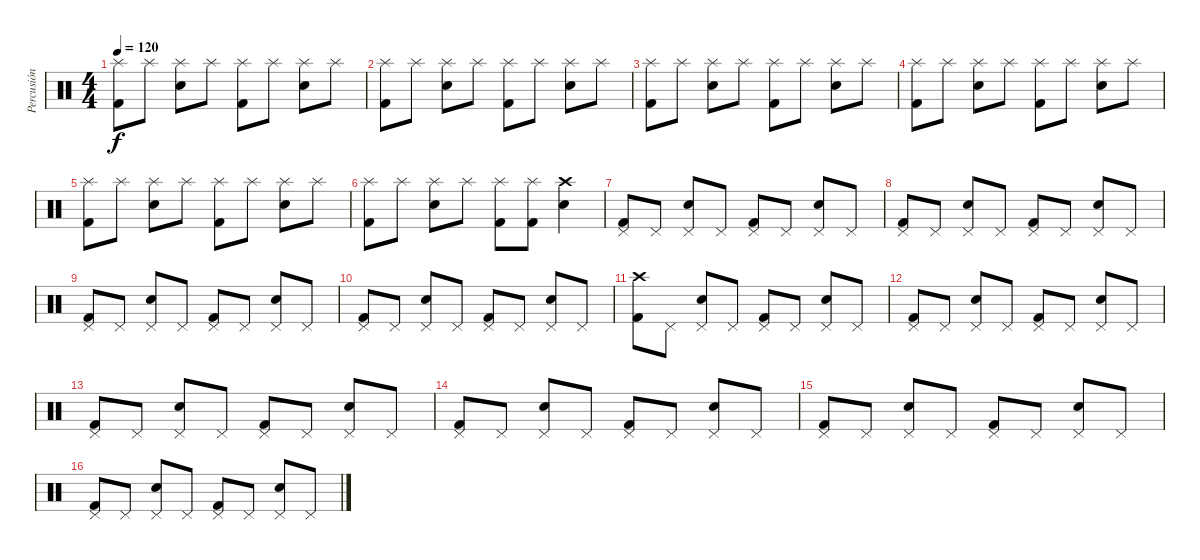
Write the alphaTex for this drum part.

\track ("Percusión" "Percusión") {instrument percussion}
\staff {score}
\articulation defaults
\ts (4 4)
\tempo 120
\clef neutral
\ks c
("Splash (hit)" "Kick (hit) 2").8{dy f} "Splash (hit)".8 ("Splash (hit)" "Electric Snare (hit)").8 "Splash (hit)".8 ("Splash (hit)" "Kick (hit) 2").8 "Splash (hit)".8 ("Splash (hit)" "Electric Snare (hit)").8 "Splash (hit)".8 |
("Splash (hit)" "Kick (hit) 2").8 "Splash (hit)".8 ("Splash (hit)" "Electric Snare (hit)").8 "Splash (hit)".8 ("Splash (hit)" "Kick (hit) 2").8 "Splash (hit)".8 ("Splash (hit)" "Electric Snare (hit)").8 "Splash (hit)".8 |
("Splash (hit)" "Kick (hit) 2").8 "Splash (hit)".8 ("Splash (hit)" "Electric Snare (hit)").8 "Splash (hit)".8 ("Splash (hit)" "Kick (hit) 2").8 "Splash (hit)".8 ("Splash (hit)" "Electric Snare (hit)").8 "Splash (hit)".8 |
("Splash (hit)" "Kick (hit) 2").8 "Splash (hit)".8 ("Splash (hit)" "Electric Snare (hit)").8 "Splash (hit)".8 ("Splash (hit)" "Kick (hit) 2").8 "Splash (hit)".8 ("Splash (hit)" "Electric Snare (hit)").8 "Splash (hit)".8 |
("Splash (hit)" "Kick (hit) 2").8 "Splash (hit)".8 ("Splash (hit)" "Electric Snare (hit)").8 "Splash (hit)".8 ("Splash (hit)" "Kick (hit) 2").8 "Splash (hit)".8 ("Splash (hit)" "Electric Snare (hit)").8 "Splash (hit)".8 |
("Splash (hit)" "Kick (hit) 2").8 "Splash (hit)".8 ("Splash (hit)" "Electric Snare (hit)").8 "Splash (hit)".8 ("Splash (hit)" "Kick (hit) 2").8 ("Splash (hit)" "Kick (hit) 2").8 ("Crash high (hit)" "Electric Snare (hit)").4 |
("Pedal Hi-Hat (hit)" "Kick (hit) 2").8 "Pedal Hi-Hat (hit)".8 ("Pedal Hi-Hat (hit)" "Electric Snare (hit)").8 "Pedal Hi-Hat (hit)".8 ("Pedal Hi-Hat (hit)" "Kick (hit) 2").8 "Pedal Hi-Hat (hit)".8 ("Pedal Hi-Hat (hit)" "Electric Snare (hit)").8 "Pedal Hi-Hat (hit)".8 |
("Pedal Hi-Hat (hit)" "Kick (hit) 2").8 "Pedal Hi-Hat (hit)".8 ("Pedal Hi-Hat (hit)" "Electric Snare (hit)").8 "Pedal Hi-Hat (hit)".8 ("Pedal Hi-Hat (hit)" "Kick (hit) 2").8 "Pedal Hi-Hat (hit)".8 ("Pedal Hi-Hat (hit)" "Electric Snare (hit)").8 "Pedal Hi-Hat (hit)".8 |
("Pedal Hi-Hat (hit)" "Kick (hit) 2").8 "Pedal Hi-Hat (hit)".8 ("Pedal Hi-Hat (hit)" "Electric Snare (hit)").8 "Pedal Hi-Hat (hit)".8 ("Pedal Hi-Hat (hit)" "Kick (hit) 2").8 "Pedal Hi-Hat (hit)".8 ("Pedal Hi-Hat (hit)" "Electric Snare (hit)").8 "Pedal Hi-Hat (hit)".8 |
("Pedal Hi-Hat (hit)" "Kick (hit) 2").8 "Pedal Hi-Hat (hit)".8 ("Pedal Hi-Hat (hit)" "Electric Snare (hit)").8 "Pedal Hi-Hat (hit)".8 ("Pedal Hi-Hat (hit)" "Kick (hit) 2").8 "Pedal Hi-Hat (hit)".8 ("Pedal Hi-Hat (hit)" "Electric Snare (hit)").8 "Pedal Hi-Hat (hit)".8 |
("Crash high (hit)" "Kick (hit) 2").8 "Pedal Hi-Hat (hit)".8 ("Pedal Hi-Hat (hit)" "Electric Snare (hit)").8 "Pedal Hi-Hat (hit)".8 ("Pedal Hi-Hat (hit)" "Kick (hit) 2").8 "Pedal Hi-Hat (hit)".8 ("Pedal Hi-Hat (hit)" "Electric Snare (hit)").8 "Pedal Hi-Hat (hit)".8 |
("Pedal Hi-Hat (hit)" "Kick (hit) 2").8 "Pedal Hi-Hat (hit)".8 ("Pedal Hi-Hat (hit)" "Electric Snare (hit)").8 "Pedal Hi-Hat (hit)".8 ("Pedal Hi-Hat (hit)" "Kick (hit) 2").8 "Pedal Hi-Hat (hit)".8 ("Pedal Hi-Hat (hit)" "Electric Snare (hit)").8 "Pedal Hi-Hat (hit)".8 |
("Pedal Hi-Hat (hit)" "Kick (hit) 2").8 "Pedal Hi-Hat (hit)".8 ("Pedal Hi-Hat (hit)" "Electric Snare (hit)").8 "Pedal Hi-Hat (hit)".8 ("Pedal Hi-Hat (hit)" "Kick (hit) 2").8 "Pedal Hi-Hat (hit)".8 ("Pedal Hi-Hat (hit)" "Electric Snare (hit)").8 "Pedal Hi-Hat (hit)".8 |
("Pedal Hi-Hat (hit)" "Kick (hit) 2").8 "Pedal Hi-Hat (hit)".8 ("Pedal Hi-Hat (hit)" "Electric Snare (hit)").8 "Pedal Hi-Hat (hit)".8 ("Pedal Hi-Hat (hit)" "Kick (hit) 2").8 "Pedal Hi-Hat (hit)".8 ("Pedal Hi-Hat (hit)" "Electric Snare (hit)").8 "Pedal Hi-Hat (hit)".8 |
("Pedal Hi-Hat (hit)" "Kick (hit) 2").8 "Pedal Hi-Hat (hit)".8 ("Pedal Hi-Hat (hit)" "Electric Snare (hit)").8 "Pedal Hi-Hat (hit)".8 ("Pedal Hi-Hat (hit)" "Kick (hit) 2").8 "Pedal Hi-Hat (hit)".8 ("Pedal Hi-Hat (hit)" "Electric Snare (hit)").8 "Pedal Hi-Hat (hit)".8 |
("Pedal Hi-Hat (hit)" "Kick (hit) 2").8 "Pedal Hi-Hat (hit)".8 ("Pedal Hi-Hat (hit)" "Electric Snare (hit)").8 "Pedal Hi-Hat (hit)".8 ("Pedal Hi-Hat (hit)" "Kick (hit) 2").8 "Pedal Hi-Hat (hit)".8 ("Pedal Hi-Hat (hit)" "Electric Snare (hit)").8 "Pedal Hi-Hat (hit)".8
